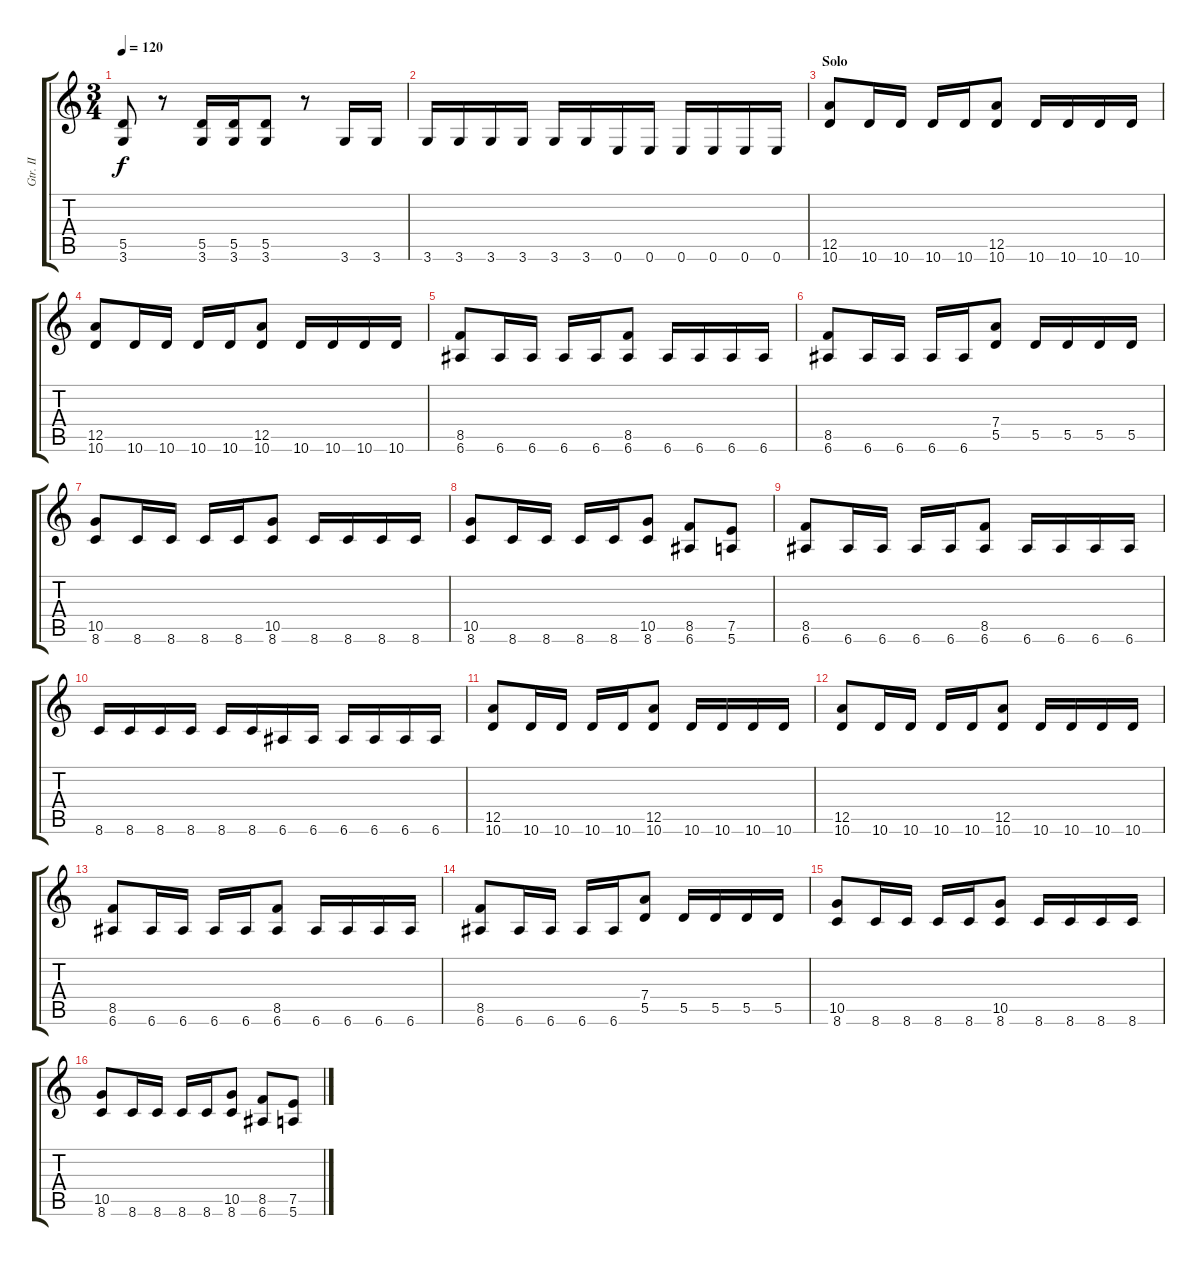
\track ("Gtr. II" "Gtr. II") {instrument distortionguitar}
\staff {score tabs}
\tuning (E4 B3 G3 D3 A2 E2) {hide}
\ts (3 4)
\tempo 120
\clef g2
\ks c
(5.5 3.6).8{dy f} r.8 (5.5 3.6).16 (5.5 3.6).16 (5.5 3.6).8 r.8 3.6.16 3.6.16 |
3.6.16 3.6.16 3.6.16 3.6.16 3.6.16 3.6.16 0.6.16 0.6.16 0.6.16 0.6.16 0.6.16 0.6.16 |
\section ("" "Solo")
(12.5 10.6).8 10.6.16 10.6.16 10.6.16 10.6.16 (12.5 10.6).8 10.6.16 10.6.16 10.6.16 10.6.16 |
(12.5 10.6).8 10.6.16 10.6.16 10.6.16 10.6.16 (12.5 10.6).8 10.6.16 10.6.16 10.6.16 10.6.16 |
(8.5 6.6).8 6.6.16 6.6.16 6.6.16 6.6.16 (8.5 6.6).8 6.6.16 6.6.16 6.6.16 6.6.16 |
(8.5 6.6).8 6.6.16 6.6.16 6.6.16 6.6.16 (7.4 5.5).8 5.5.16 5.5.16 5.5.16 5.5.16 |
(10.5 8.6).8 8.6.16 8.6.16 8.6.16 8.6.16 (10.5 8.6).8 8.6.16 8.6.16 8.6.16 8.6.16 |
(10.5 8.6).8 8.6.16 8.6.16 8.6.16 8.6.16 (10.5 8.6).8 (8.5 6.6).8 (7.5 5.6).8 |
(8.5 6.6).8 6.6.16 6.6.16 6.6.16 6.6.16 (8.5 6.6).8 6.6.16 6.6.16 6.6.16 6.6.16 |
8.6.16 8.6.16 8.6.16 8.6.16 8.6.16 8.6.16 6.6.16 6.6.16 6.6.16 6.6.16 6.6.16 6.6.16 |
(12.5 10.6).8 10.6.16 10.6.16 10.6.16 10.6.16 (12.5 10.6).8 10.6.16 10.6.16 10.6.16 10.6.16 |
(12.5 10.6).8 10.6.16 10.6.16 10.6.16 10.6.16 (12.5 10.6).8 10.6.16 10.6.16 10.6.16 10.6.16 |
(8.5 6.6).8 6.6.16 6.6.16 6.6.16 6.6.16 (8.5 6.6).8 6.6.16 6.6.16 6.6.16 6.6.16 |
(8.5 6.6).8 6.6.16 6.6.16 6.6.16 6.6.16 (7.4 5.5).8 5.5.16 5.5.16 5.5.16 5.5.16 |
(10.5 8.6).8 8.6.16 8.6.16 8.6.16 8.6.16 (10.5 8.6).8 8.6.16 8.6.16 8.6.16 8.6.16 |
(10.5 8.6).8 8.6.16 8.6.16 8.6.16 8.6.16 (10.5 8.6).8 (8.5 6.6).8 (7.5 5.6).8
